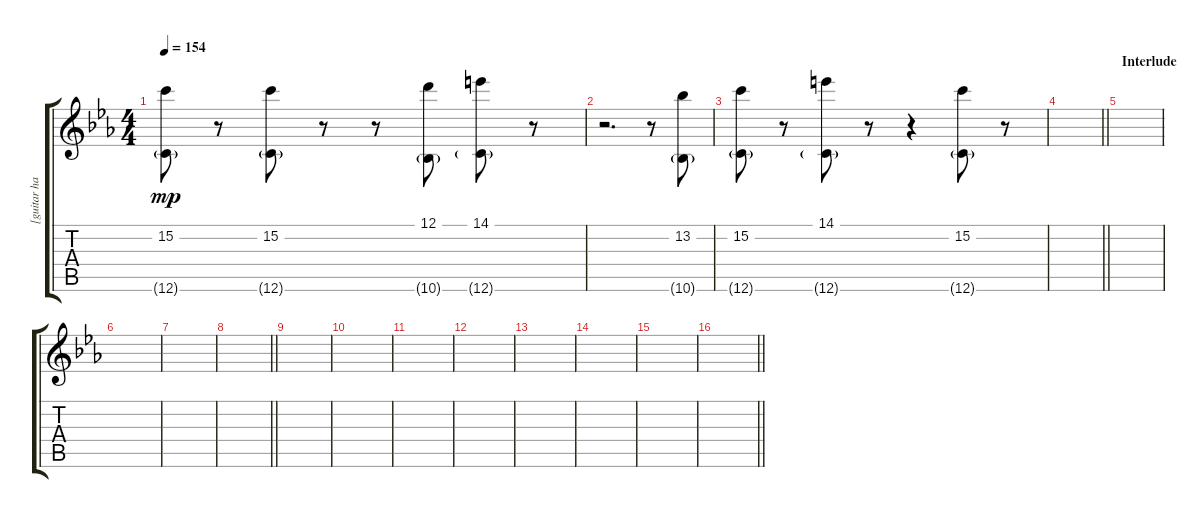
\track ("[guitar harmonic sound]" "[guitar ha") {instrument distortionguitar}
\staff {score tabs}
\tuning (D4 A3 F3 C3 G2 C2) {hide}
\ts (4 4)
\tempo 154
\clef g2
\ks cminor
(15.2 12.6{g}).8{dy mp} r.8 (15.2 12.6{g}).8 r.8 r.8 (12.1 10.6{g}).8 (14.1 12.6{g}).8 r.8 |
r.2{d} r.8 (13.2 10.6{g}).8 |
(15.2 12.6{g}).8 r.8 (14.1 12.6{g}).8 r.8 r.4 (15.2 12.6{g}).8 r.8 |
\barLineRight lightlight
|
\section ("" "Interlude")
|
|
|
\barLineRight lightlight
|
|
|
|
|
|
|
|
\barLineRight lightlight
